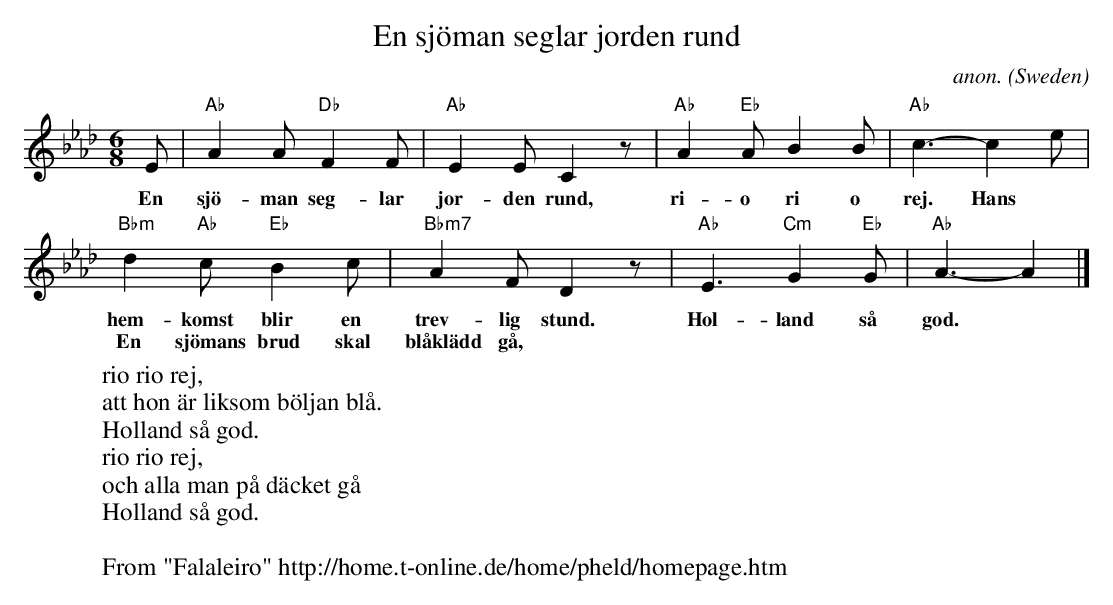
X:1
T:En sjöman seglar jorden rund
M:6/8
L:1/8
C:anon.
O:Sweden
K:Ab
E|"Ab"A2A"Db"F2F|"Ab"E2EC2z|"Ab"A2"Eb"AB2B|"Ab"c3-c2e|
w:En sjö- man seg- lar jor- den rund, ri- o ri o rej. Hans
"Bbm"d2"Ab"c"Eb"B2c|"Bbm7"A2FD2z|"Ab"E3"Cm"G2"Eb"G|"Ab"A3-A2|]
w:hem- komst blir en trev- lig stund. Hol- land så god.
w:En sjömans brud skal blåklädd gå,
W:rio rio rej,
W:att hon är liksom böljan blå.
W:Holland så god.
w:Och skeppet svajar, seglen slå,
W:rio rio rej,
W:och alla man på däcket gå
W:Holland så god.
W:
W: From "Falaleiro" http://home.t-online.de/home/pheld/homepage.htm
